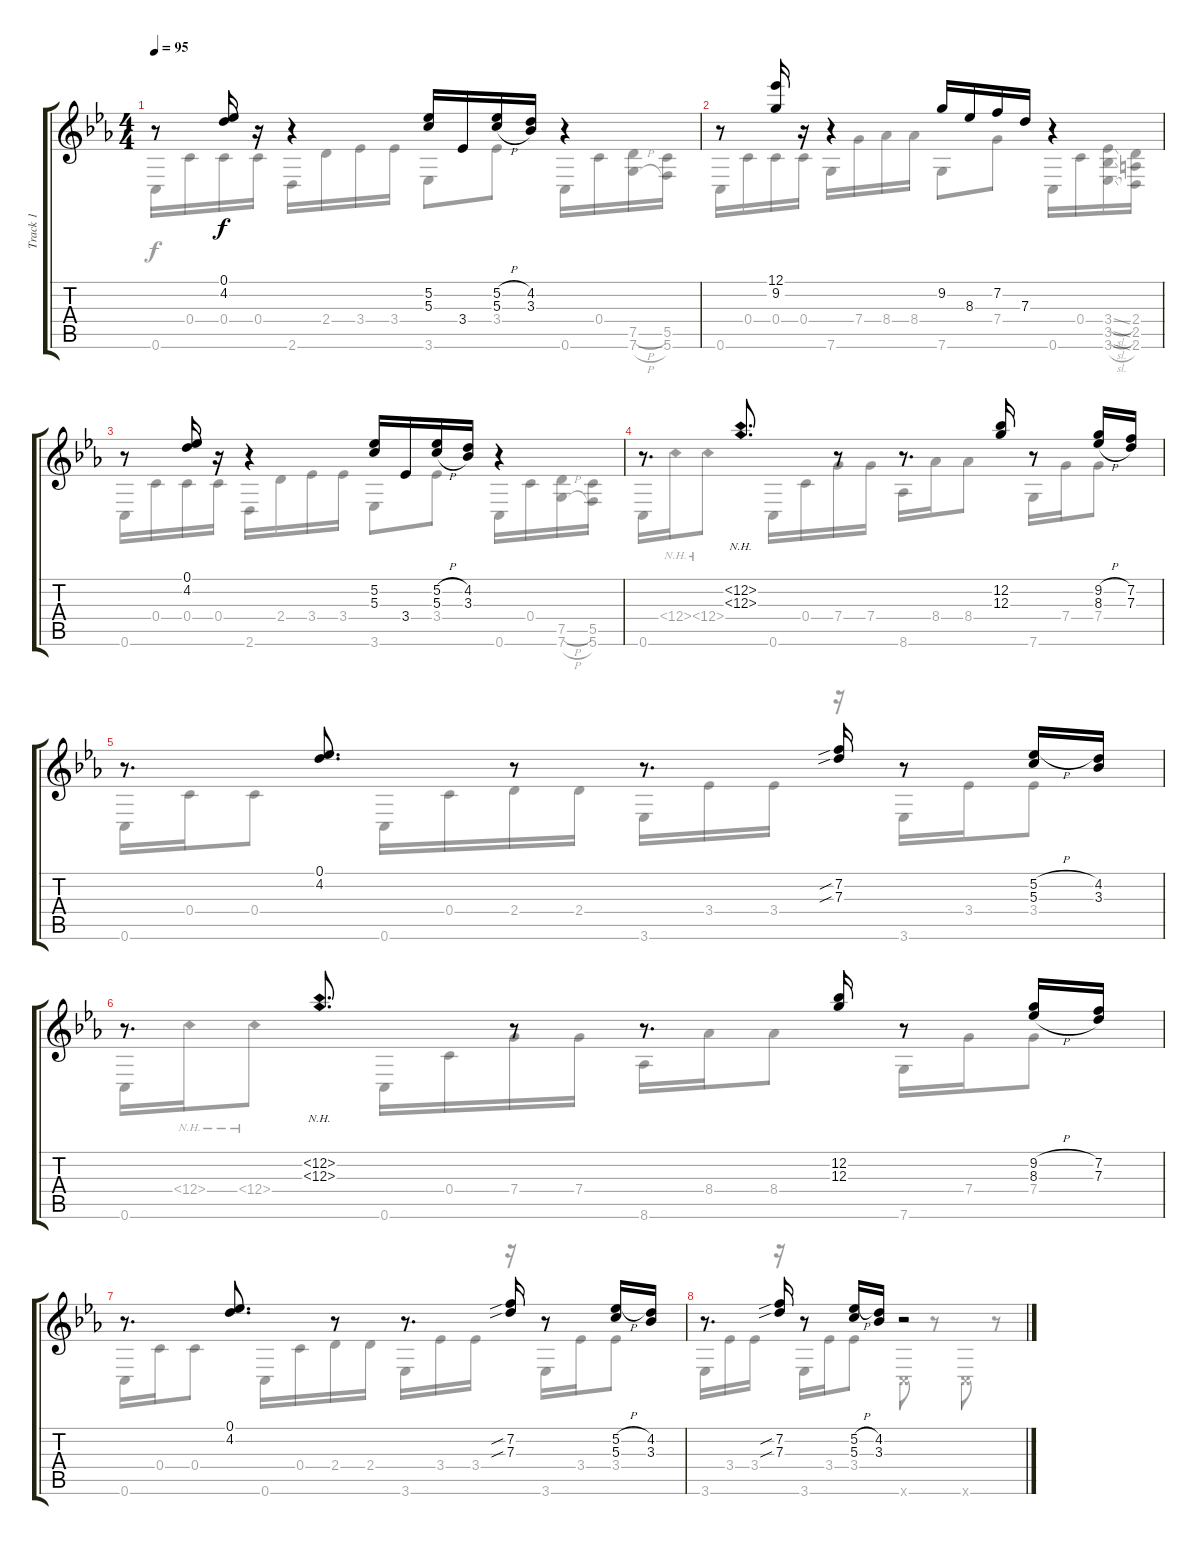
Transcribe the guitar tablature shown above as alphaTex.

\track ("Track 1" "Track 1") {instrument acousticguitarsteel}
\staff {score tabs}
\tuning (Eb4 Bb3 G3 C3 G2 C2) {hide}
\voice
\ts (4 4)
\tempo 95
\clef g2
\ks cminor
r.8{dy f} (0.1 4.2).16 r.16 r.4 (5.2 5.3).16 3.4.16 (5.2{h} 5.3{h}).16 (4.2 3.3).16 r.4 |
r.8 (12.1 9.2).16 r.16 r.4 9.2.16 8.3.16 7.2.16 7.3.16 r.4 |
r.8 (0.1 4.2).16 r.16 r.4 (5.2 5.3).16 3.4.16 (5.2{h} 5.3{h}).16 (4.2 3.3).16 r.4 |
r.8{d} (12.2{nh} 12.3{nh}).8{d} r.8 r.8{d} (12.2 12.3).16 r.8 (9.2{h} 8.3{h}).16 (7.2 7.3).16 |
r.8{d} (0.1 4.2).8{d} r.8 r.8{d} (7.2{sib} 7.3{sib}).16 r.8 (5.2{h} 5.3).16 (4.2 3.3).16 |
r.8{d} (12.2{nh} 12.3{nh}).8{d} r.8 r.8{d} (12.2 12.3).16 r.8 (9.2{h} 8.3{h}).16 (7.2 7.3).16 |
r.8{d} (0.1 4.2).8{d} r.8 r.8{d} (7.2{sib} 7.3{sib}).16 r.8 (5.2{h} 5.3).16 (4.2 3.3).16 |
r.8{d} (7.2{sib} 7.3{sib}).16 r.8 (5.2{h} 5.3).16 (4.2 3.3).16 r.2
\voice
\clef g2
\ottava regular
\simile none
\ks cminor
0.6.16{dy f} 0.4.16 0.4.16 0.4.16 2.6.16 2.4.16 3.4.16 3.4.16 3.6.8 3.4.8 0.6.16 0.4.16 (7.5{h} 7.6{h}).16 (5.5 5.6).16 |
0.6.16 0.4.16 0.4.16 0.4.16 7.6.16 7.4.16 8.4.16 8.4.16 7.6.8 7.4.8 0.6.16 0.4.16 (3.4{sl} 3.5{sl} 3.6{sl}).16 (2.4 2.5 2.6).16 |
0.6.16 0.4.16 0.4.16 0.4.16 2.6.16 2.4.16 3.4.16 3.4.16 3.6.8 3.4.8 0.6.16 0.4.16 (7.5{h} 7.6{h}).16 (5.5 5.6).16 |
0.6.16 12.4{nh}.16 12.4{nh}.8 0.6.16 0.4.16 7.4.16 7.4.16 8.6.16 8.4.16 8.4.8 7.6.16 7.4.16 7.4.8 |
0.6.16 0.4.16 0.4.8 0.6.16 0.4.16 2.4.16 2.4.16 3.6.16 3.4.16 3.4.16 r.16 3.6.16 3.4.16 3.4.8 |
0.6.16 12.4{nh}.16 12.4{nh}.8 0.6.16 0.4.16 7.4.16 7.4.16 8.6.16 8.4.16 8.4.8 7.6.16 7.4.16 7.4.8 |
0.6.16 0.4.16 0.4.8 0.6.16 0.4.16 2.4.16 2.4.16 3.6.16 3.4.16 3.4.16 r.16 3.6.16 3.4.16 3.4.8 |
3.6.16 3.4.16 3.4.16 r.16 3.6.16 3.4.16 3.4.8 0.6{x}.8 r.8 0.6{x}.8 r.8
